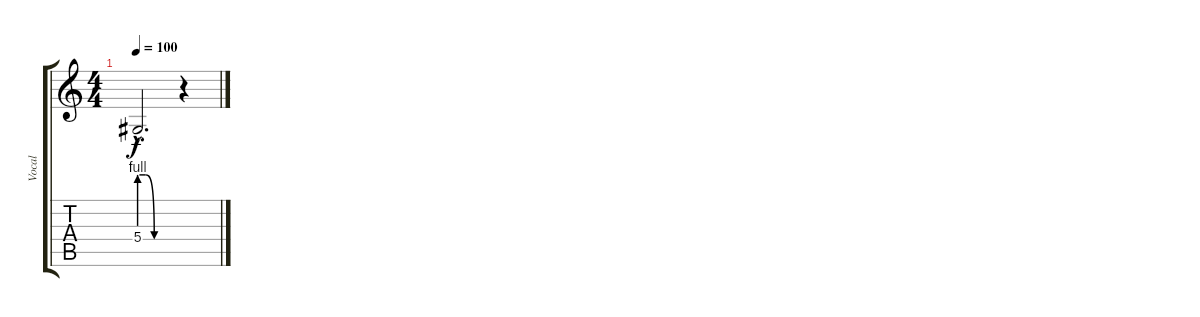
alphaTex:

\track ("Vocal" "Vocal") {instrument lead6voice}
\staff {score tabs}
\tuning (Eb4 Bb3 Gb3 Db3 Ab2 Eb2) {hide}
\ts (4 4)
\tempo 100
\clef g2
\ks c
5.4{be (custom 0 4 10 4 25 0 35 0 40 0 60 0) hac}.2{d dy f} r.4
